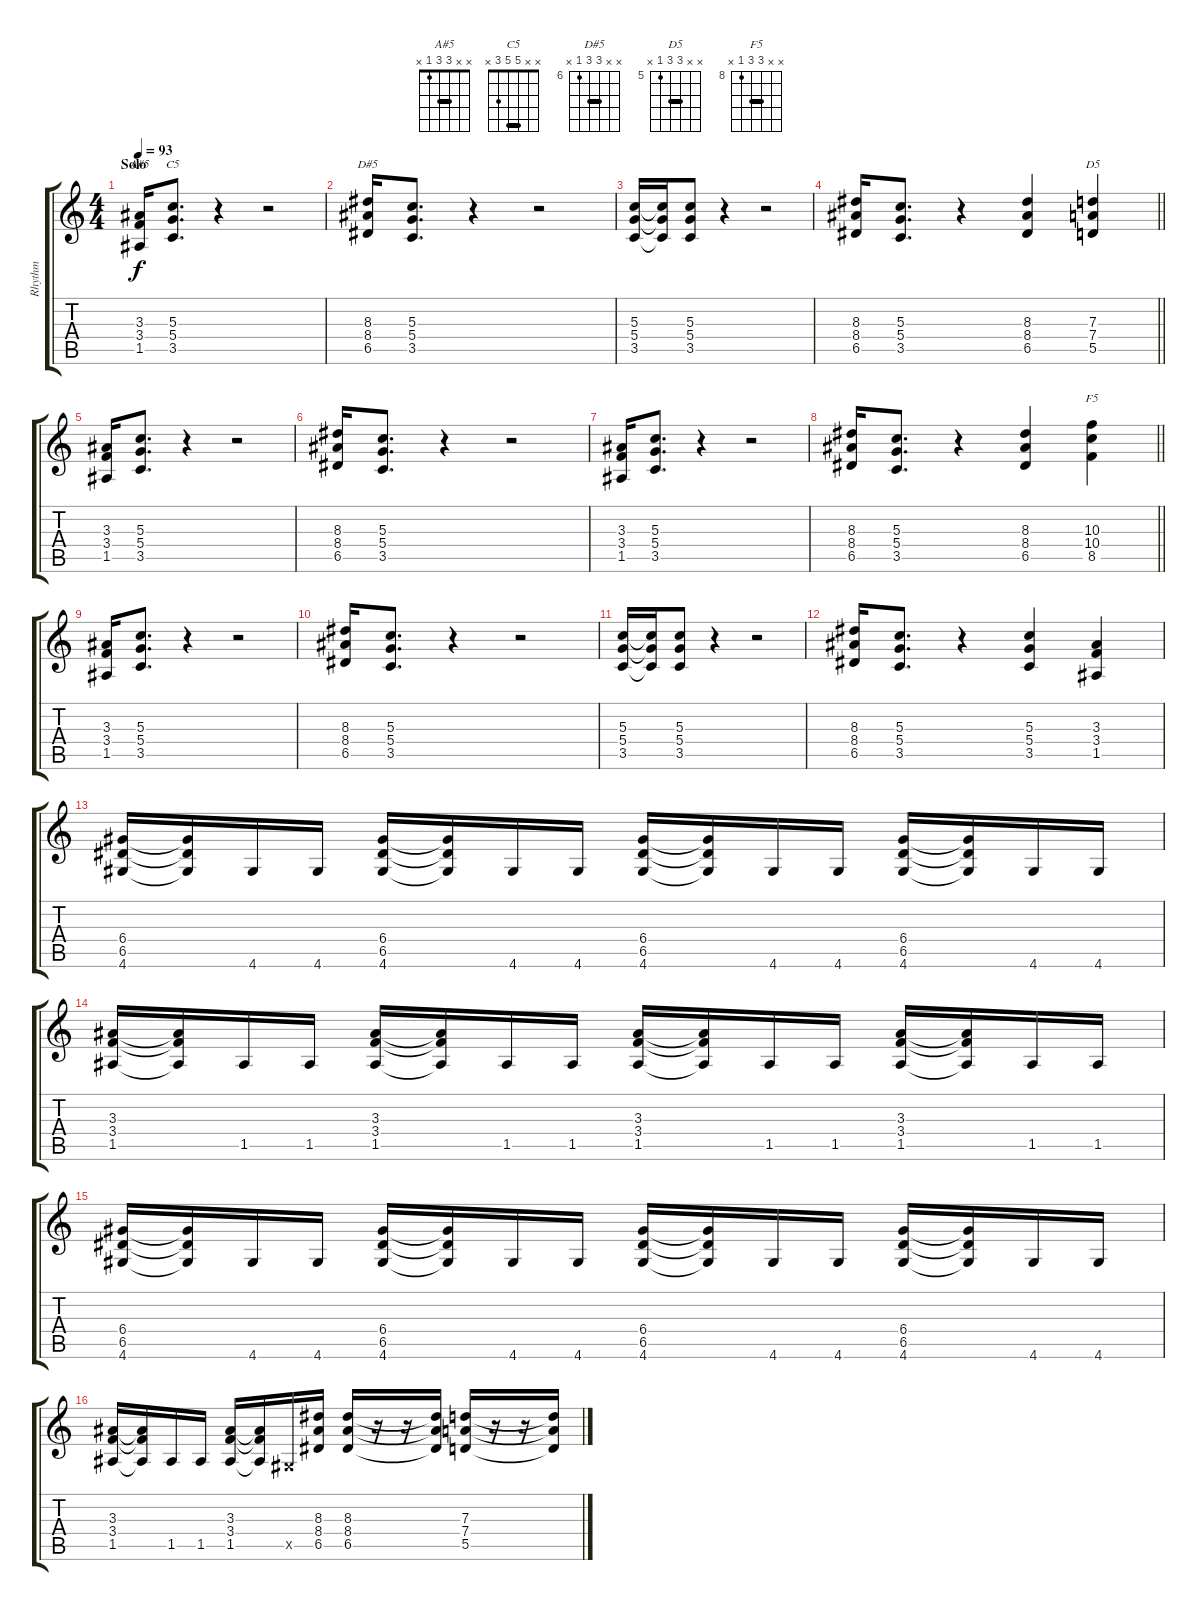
\track ("Rhythm" "Rhythm") {instrument overdrivenguitar}
\staff {score tabs}
\tuning (E4 B3 G3 D3 A2 E2) {hide}
\chord ("A#5" x x 3 3 1 x) {barre 3}
\chord ("C5" x x 5 5 3 x) {barre 5}
\chord ("D#5" x x 8 8 6 x) {firstfret 6 barre 8}
\chord ("D5" x x 7 7 5 x) {firstfret 5 barre 7}
\chord ("F5" x x 10 10 8 x) {firstfret 8 barre 10}
\ts (4 4)
\section ("" "Solo")
\tempo 93
\clef g2
\ks c
(3.3 3.4 1.5).16{ch "A#5" dy f} (5.3 5.4 3.5).8{d ch "C5"} r.4 r.2 |
(8.3 8.4 6.5).16{ch "D#5"} (5.3 5.4 3.5).8{d} r.4 r.2 |
(5.3 5.4 3.5).16 (5.3{t} 5.4{t} 3.5{t}).16 (5.3 5.4 3.5).8 r.4 r.2 |
\barLineRight lightlight
(8.3 8.4 6.5).16 (5.3 5.4 3.5).8{d} r.4 (8.3 8.4 6.5).4 (7.3 7.4 5.5).4{ch "D5"} |
(3.3 3.4 1.5).16 (5.3 5.4 3.5).8{d} r.4 r.2 |
(8.3 8.4 6.5).16 (5.3 5.4 3.5).8{d} r.4 r.2 |
(3.3 3.4 1.5).16 (5.3 5.4 3.5).8{d} r.4 r.2 |
\barLineRight lightlight
(8.3 8.4 6.5).16 (5.3 5.4 3.5).8{d} r.4 (8.3 8.4 6.5).4 (10.3 10.4 8.5).4{ch "F5"} |
(3.3 3.4 1.5).16 (5.3 5.4 3.5).8{d} r.4 r.2 |
(8.3 8.4 6.5).16 (5.3 5.4 3.5).8{d} r.4 r.2 |
(5.3 5.4 3.5).16 (5.3{t} 5.4{t} 3.5{t}).16 (5.3 5.4 3.5).8 r.4 r.2 |
(8.3 8.4 6.5).16 (5.3 5.4 3.5).8{d} r.4 (5.3 5.4 3.5).4 (3.3 3.4 1.5).4 |
(6.4 6.5 4.6).16{volume 12} (6.4{t} 6.5{t} 4.6{t}).16 4.6.16 4.6.16 (6.4 6.5 4.6).16 (6.4{t} 6.5{t} 4.6{t}).16 4.6.16 4.6.16 (6.4 6.5 4.6).16 (6.4{t} 6.5{t} 4.6{t}).16 4.6.16 4.6.16 (6.4 6.5 4.6).16 (6.4{t} 6.5{t} 4.6{t}).16 4.6.16 4.6.16 |
(3.3 3.4 1.5).16 (3.3{t} 3.4{t} 1.5{t}).16 1.5.16 1.5.16 (3.3 3.4 1.5).16 (3.3{t} 3.4{t} 1.5{t}).16 1.5.16 1.5.16 (3.3 3.4 1.5).16 (3.3{t} 3.4{t} 1.5{t}).16 1.5.16 1.5.16 (3.3 3.4 1.5).16 (3.3{t} 3.4{t} 1.5{t}).16 1.5.16 1.5.16 |
(6.4 6.5 4.6).16{volume 12} (6.4{t} 6.5{t} 4.6{t}).16 4.6.16 4.6.16 (6.4 6.5 4.6).16 (6.4{t} 6.5{t} 4.6{t}).16 4.6.16 4.6.16 (6.4 6.5 4.6).16 (6.4{t} 6.5{t} 4.6{t}).16 4.6.16 4.6.16 (6.4 6.5 4.6).16 (6.4{t} 6.5{t} 4.6{t}).16 4.6.16 4.6.16 |
(3.3 3.4 1.5).16 (3.3{t} 3.4{t} 1.5{t}).16 1.5.16 1.5.16 (3.3 3.4 1.5).16 (3.3{t} 3.4{t} 1.5{t}).16 -1.5{x}.16 (8.3 8.4 6.5).16 (8.3 8.4 6.5).16 r.16 r.16 (8.3{t} 8.4{t} 6.5{t}).16 (7.3 7.4 5.5).16 r.16 r.16 (7.3{t} 7.4{t} 5.5{t}).16
